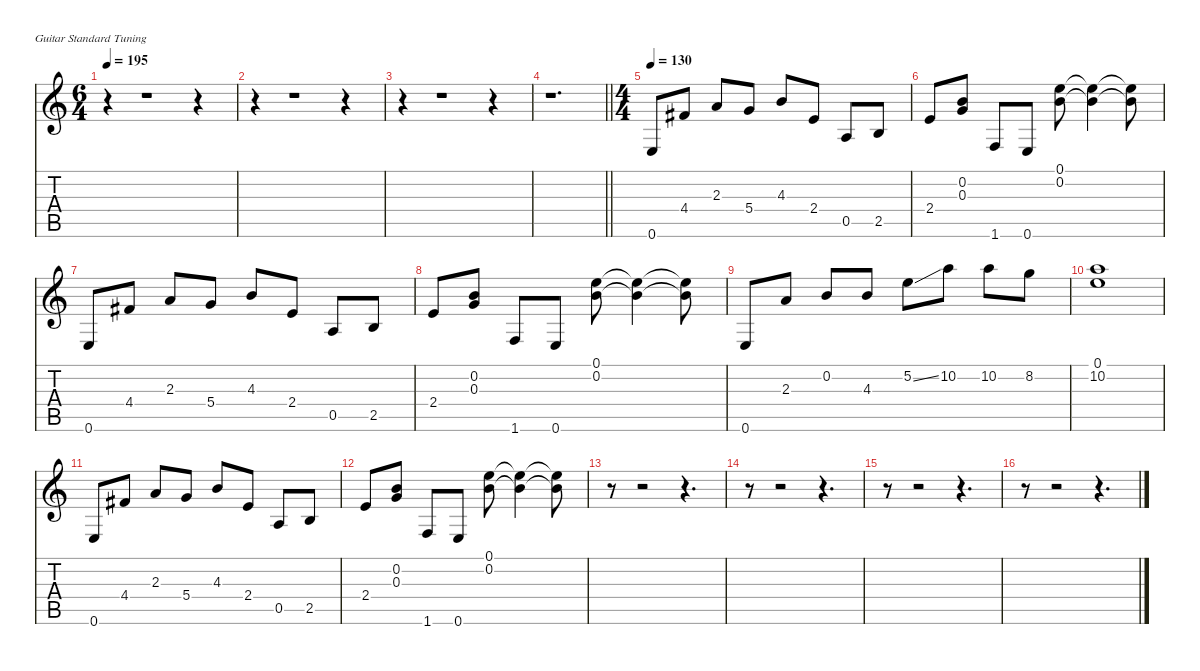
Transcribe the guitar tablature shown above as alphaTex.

\defaultSystemsLayout 4
\hideDynamics
\bracketExtendMode nobrackets
\singleTrackTrackNamePolicy hidden
\multiTrackTrackNamePolicy hidden
\firstSystemTrackNameMode fullname
\firstSystemTrackNameOrientation horizontal
\otherSystemsTrackNameOrientation horizontal
\track ("Guitar 3" "s.guit.") {instrument acousticguitarsteel}
\staff {score tabs}
\tuning (E4 B3 G3 D3 A2 E2)
\ts (6 4)
\tempo 195
\clef g2
\ks c
r.4{dy f beam Down} r.1{beam Down} r.4{beam Down} |
r.4{beam Down} r.1{beam Down} r.4{beam Down} |
r.4{beam Down} r.1{beam Down} r.4{beam Down} |
\barLineRight lightlight
r.1{d beam Down} |
\ts (4 4)
\beaming (8 2 2 2 2)
\tempo 130
0.6.8{beam Up} 4.4{acc #}.8{beam Up} 2.3.8{beam Up} 5.4.8{beam Up} 4.3.8{beam Up} 2.4.8{beam Up} 0.5.8{beam Up} 2.5.8{beam Up} |
2.4.8{beam Up} (0.2 0.3).8{beam Up} 1.6.8{beam Up} 0.6.8{beam Up} (0.1 0.2).8{beam Down} (0.1{t} 0.2{t}).4{beam Down} (0.1{t} 0.2{t}).8{beam Down} |
0.6.8{beam Up} 4.4{acc #}.8{beam Up} 2.3.8{beam Up} 5.4.8{beam Up} 4.3.8{beam Up} 2.4.8{beam Up} 0.5.8{beam Up} 2.5.8{beam Up} |
2.4.8{beam Up} (0.2 0.3).8{beam Up} 1.6.8{beam Up} 0.6.8{beam Up} (0.1 0.2).8{beam Down} (0.1{t} 0.2{t}).4{beam Down} (0.1{t} 0.2{t}).8{beam Down} |
0.6.8{beam Up} 2.3.8{beam Up} 0.2.8{beam Up} 4.3.8{beam Up} 5.2{ss}.8{beam Down} 10.2.8{beam Down} 10.2.8{beam Down} 8.2.8{beam Down} |
(0.1 10.2).1{beam Down} |
0.6.8{beam Up} 4.4{acc #}.8{beam Up} 2.3.8{beam Up} 5.4.8{beam Up} 4.3.8{beam Up} 2.4.8{beam Up} 0.5.8{beam Up} 2.5.8{beam Up} |
2.4.8{beam Up} (0.2 0.3).8{beam Up} 1.6.8{beam Up} 0.6.8{beam Up} (0.1 0.2).8{beam Down} (0.1{t} 0.2{t}).4{beam Down} (0.1{t} 0.2{t}).8{beam Down} |
r.8{beam Down} r.2{beam Down} r.4{d beam Down} |
r.8{beam Down} r.2{beam Down} r.4{d beam Down} |
r.8{beam Down} r.2{beam Down} r.4{d beam Down} |
r.8{beam Down} r.2{beam Down} r.4{d beam Down}
